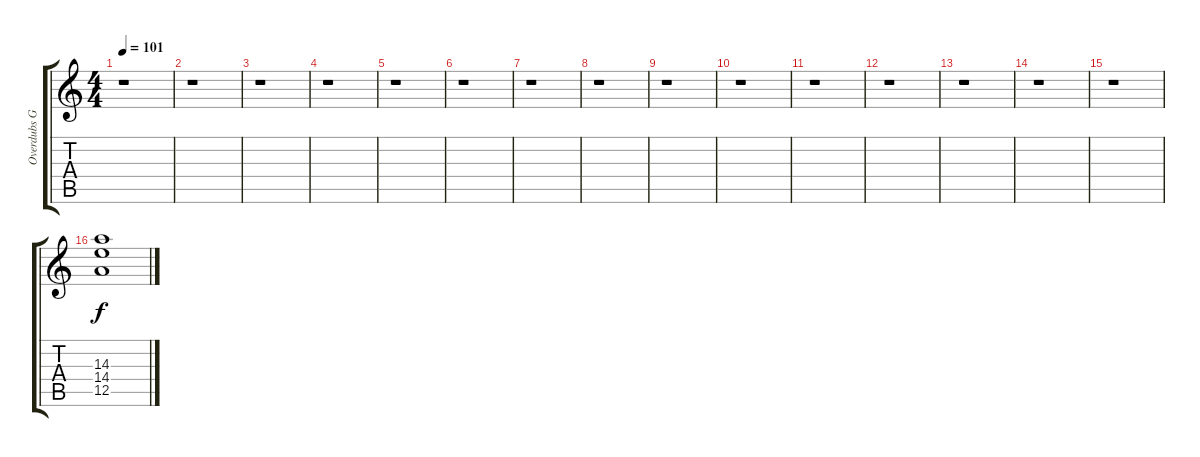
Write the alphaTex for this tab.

\track ("Overdubs G1" "Overdubs G") {instrument overdrivenguitar}
\staff {score tabs}
\tuning (E4 B3 G3 D3 A2 E2) {hide}
\ts (4 4)
\tempo 101
\clef g2
\ks c
r.1{dy f} |
r.1 |
r.1 |
r.1 |
r.1 |
r.1 |
r.1 |
r.1 |
r.1 |
r.1 |
r.1 |
r.1 |
r.1 |
r.1 |
r.1 |
(14.3 14.4 12.5).1
